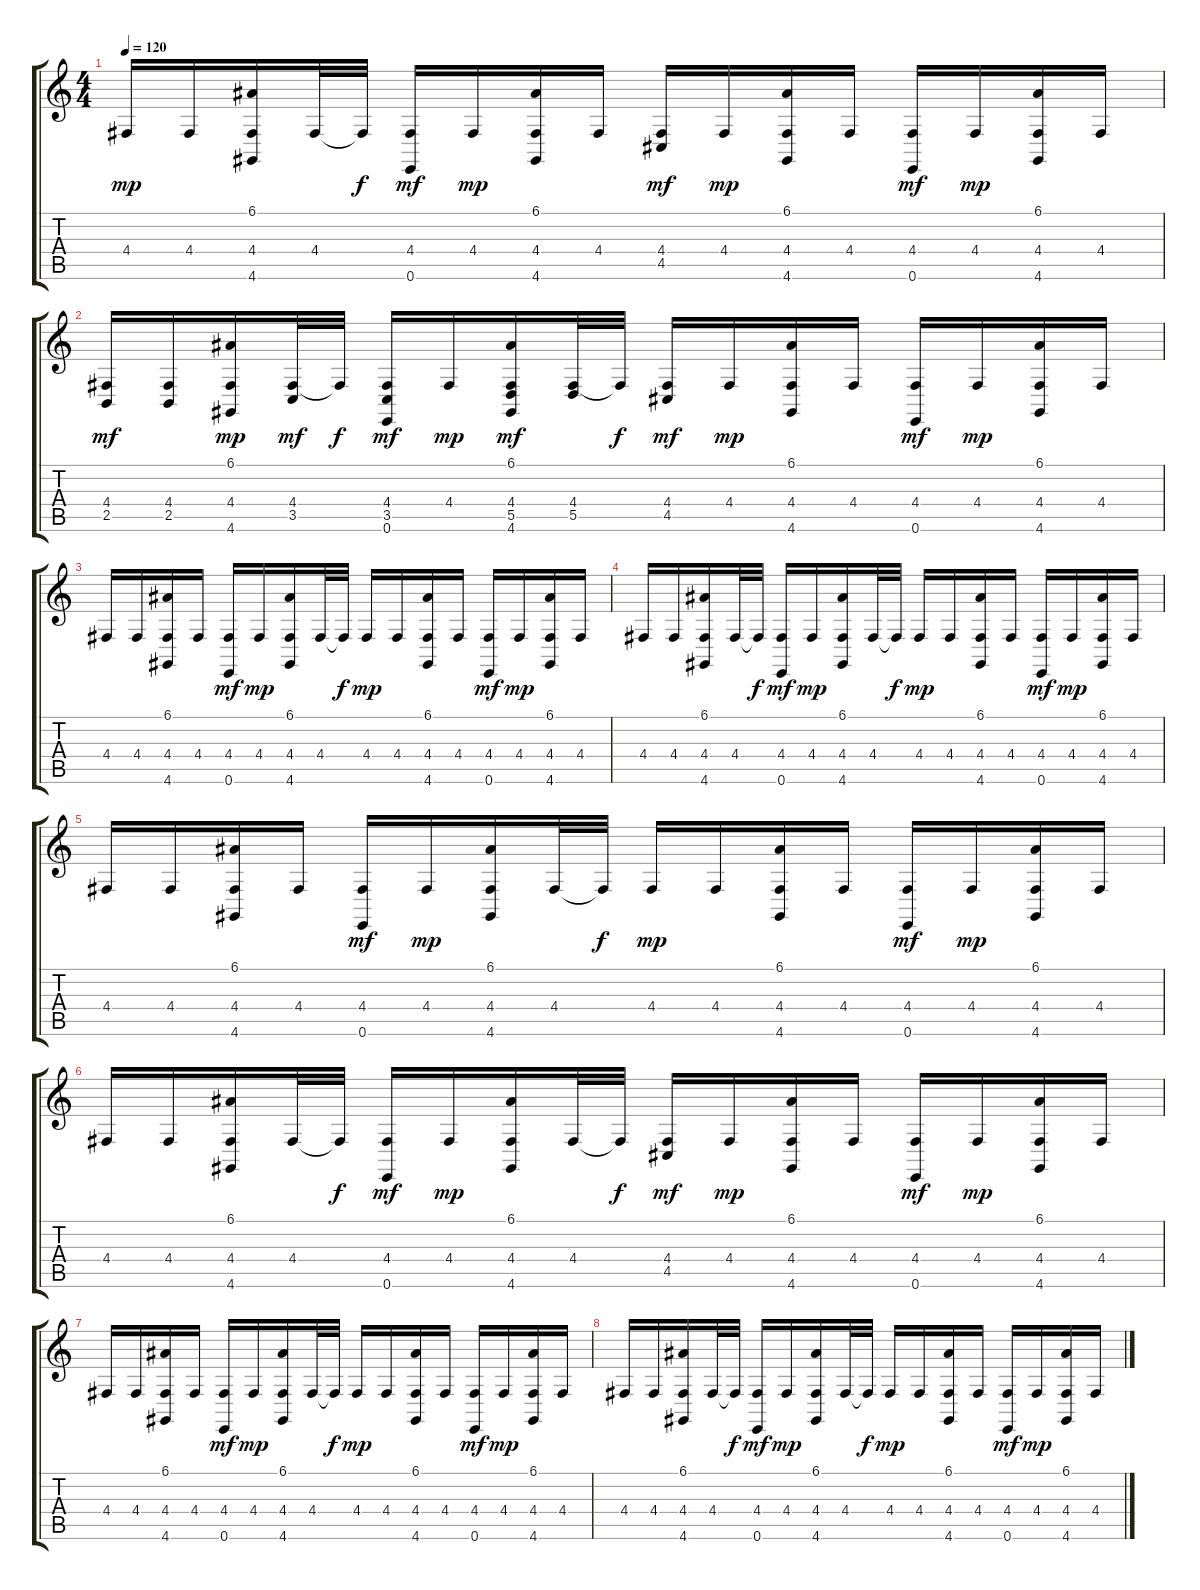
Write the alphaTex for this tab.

\track "" {instrument lead8bassandlead}
\staff {score tabs}
\tuning (E4 B3 G3 D3 A2 E2) {hide}
\ts (4 4)
\tempo 120
\clef g2
\ks c
4.4.16{dy mp} 4.4.16 (6.1 4.4 4.6).16 4.4.32 4.4{t}.32{dy f} (4.4 0.6).16{dy mf} 4.4.16{dy mp} (6.1 4.4 4.6).16 4.4.16 (4.4 4.5).16{dy mf} 4.4.16{dy mp} (6.1 4.4 4.6).16 4.4.16 (4.4 0.6).16{dy mf} 4.4.16{dy mp} (6.1 4.4 4.6).16 4.4.16 |
(4.4 2.5).16{dy mf} (4.4 2.5).16 (6.1 4.4 4.6).16{dy mp} (4.4 3.5).32{dy mf} 4.4{t}.32{dy f} (4.4 3.5 0.6).16{dy mf} 4.4.16{dy mp} (6.1 4.4 5.5 4.6).16{dy mf} (4.4 5.5).32 4.4{t}.32{dy f} (4.4 4.5).16{dy mf} 4.4.16{dy mp} (6.1 4.4 4.6).16 4.4.16 (4.4 0.6).16{dy mf} 4.4.16{dy mp} (6.1 4.4 4.6).16 4.4.16 |
4.4.16 4.4.16 (6.1 4.4 4.6).16 4.4.16 (4.4 0.6).16{dy mf} 4.4.16{dy mp} (6.1 4.4 4.6).16 4.4.32 4.4{t}.32{dy f} 4.4.16{dy mp} 4.4.16 (6.1 4.4 4.6).16 4.4.16 (4.4 0.6).16{dy mf} 4.4.16{dy mp} (6.1 4.4 4.6).16 4.4.16 |
4.4.16 4.4.16 (6.1 4.4 4.6).16 4.4.32 4.4{t}.32{dy f} (4.4 0.6).16{dy mf} 4.4.16{dy mp} (6.1 4.4 4.6).16 4.4.32 4.4{t}.32{dy f} 4.4.16{dy mp} 4.4.16 (6.1 4.4 4.6).16 4.4.16 (4.4 0.6).16{dy mf} 4.4.16{dy mp} (6.1 4.4 4.6).16 4.4.16 |
4.4.16 4.4.16 (6.1 4.4 4.6).16 4.4.16 (4.4 0.6).16{dy mf} 4.4.16{dy mp} (6.1 4.4 4.6).16 4.4.32 4.4{t}.32{dy f} 4.4.16{dy mp} 4.4.16 (6.1 4.4 4.6).16 4.4.16 (4.4 0.6).16{dy mf} 4.4.16{dy mp} (6.1 4.4 4.6).16 4.4.16 |
4.4.16 4.4.16 (6.1 4.4 4.6).16 4.4.32 4.4{t}.32{dy f} (4.4 0.6).16{dy mf} 4.4.16{dy mp} (6.1 4.4 4.6).16 4.4.32 4.4{t}.32{dy f} (4.4 4.5).16{dy mf} 4.4.16{dy mp} (6.1 4.4 4.6).16 4.4.16 (4.4 0.6).16{dy mf} 4.4.16{dy mp} (6.1 4.4 4.6).16 4.4.16 |
4.4.16 4.4.16 (6.1 4.4 4.6).16 4.4.16 (4.4 0.6).16{dy mf} 4.4.16{dy mp} (6.1 4.4 4.6).16 4.4.32 4.4{t}.32{dy f} 4.4.16{dy mp} 4.4.16 (6.1 4.4 4.6).16 4.4.16 (4.4 0.6).16{dy mf} 4.4.16{dy mp} (6.1 4.4 4.6).16 4.4.16 |
4.4.16 4.4.16 (6.1 4.4 4.6).16 4.4.32 4.4{t}.32{dy f} (4.4 0.6).16{dy mf} 4.4.16{dy mp} (6.1 4.4 4.6).16 4.4.32 4.4{t}.32{dy f} 4.4.16{dy mp} 4.4.16 (6.1 4.4 4.6).16 4.4.16 (4.4 0.6).16{dy mf} 4.4.16{dy mp} (6.1 4.4 4.6).16 4.4.16
